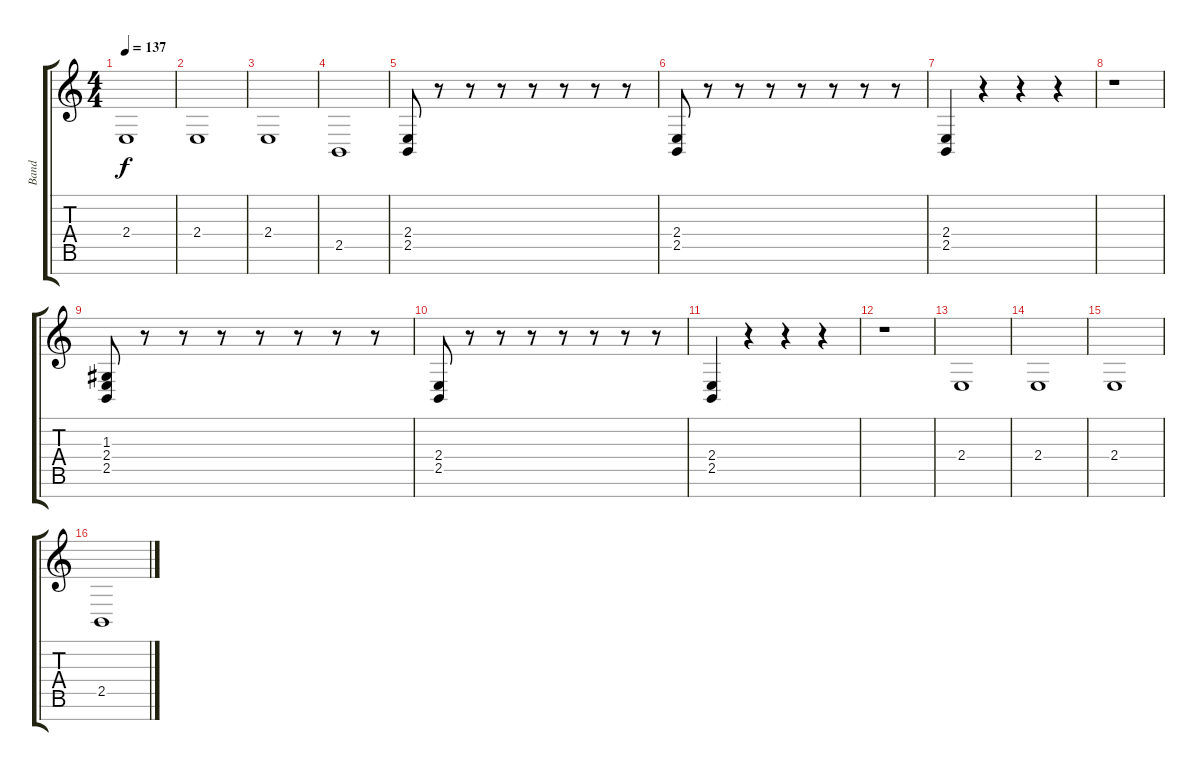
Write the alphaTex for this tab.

\track ("Band" "Band") {instrument pad2warm}
\staff {score tabs}
\tuning (E4 B3 G3 D3 A2 E2 B1) {hide}
\ts (4 4)
\tempo 137
\clef g2
\ks c
2.4.1{dy f} |
2.4.1 |
2.4.1 |
2.5.1 |
(2.4 2.5).8 r.8 r.8 r.8 r.8 r.8 r.8 r.8 |
(2.4 2.5).8 r.8 r.8 r.8 r.8 r.8 r.8 r.8 |
(2.4 2.5).4 r.4 r.4 r.4 |
r.1 |
(1.3 2.4 2.5).8 r.8 r.8 r.8 r.8 r.8 r.8 r.8 |
(2.4 2.5).8 r.8 r.8 r.8 r.8 r.8 r.8 r.8 |
(2.4 2.5).4 r.4 r.4 r.4 |
r.1 |
2.4.1 |
2.4.1 |
2.4.1 |
2.5.1
